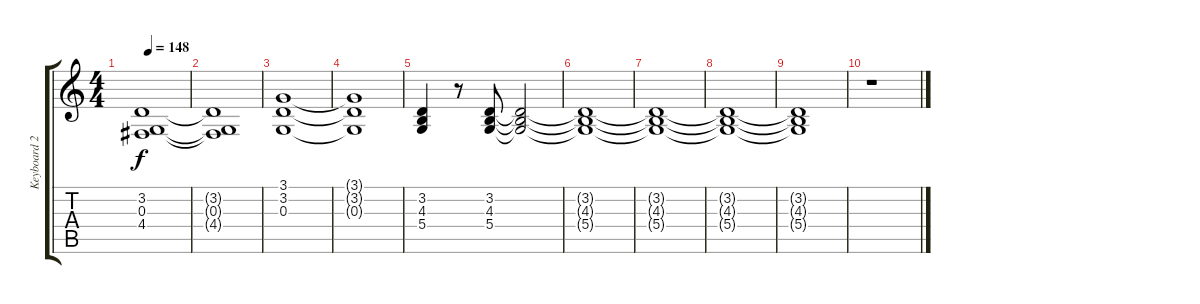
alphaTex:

\track ("Keyboard 2" "Keyboard 2") {instrument stringensemble2}
\staff {score tabs}
\tuning (E4 B3 G3 D3 A2 E2) {hide}
\ts (4 4)
\tempo 148
\clef g2
\ks c
(3.2 0.3 4.4).1{dy f} |
(3.2{t} 0.3{t} 4.4{t}).1 |
(3.1 3.2 0.3).1 |
(3.1{t} 3.2{t} 0.3{t}).1 |
(3.2 4.3 5.4).4 r.8 (3.2 4.3 5.4).8 (3.2{t} 4.3{t} 5.4{t}).2 |
(3.2{t} 4.3{t} 5.4{t}).1 |
(3.2{t} 4.3{t} 5.4{t}).1 |
(3.2{t} 4.3{t} 5.4{t}).1 |
(3.2{t} 4.3{t} 5.4{t}).1 |
r.1
